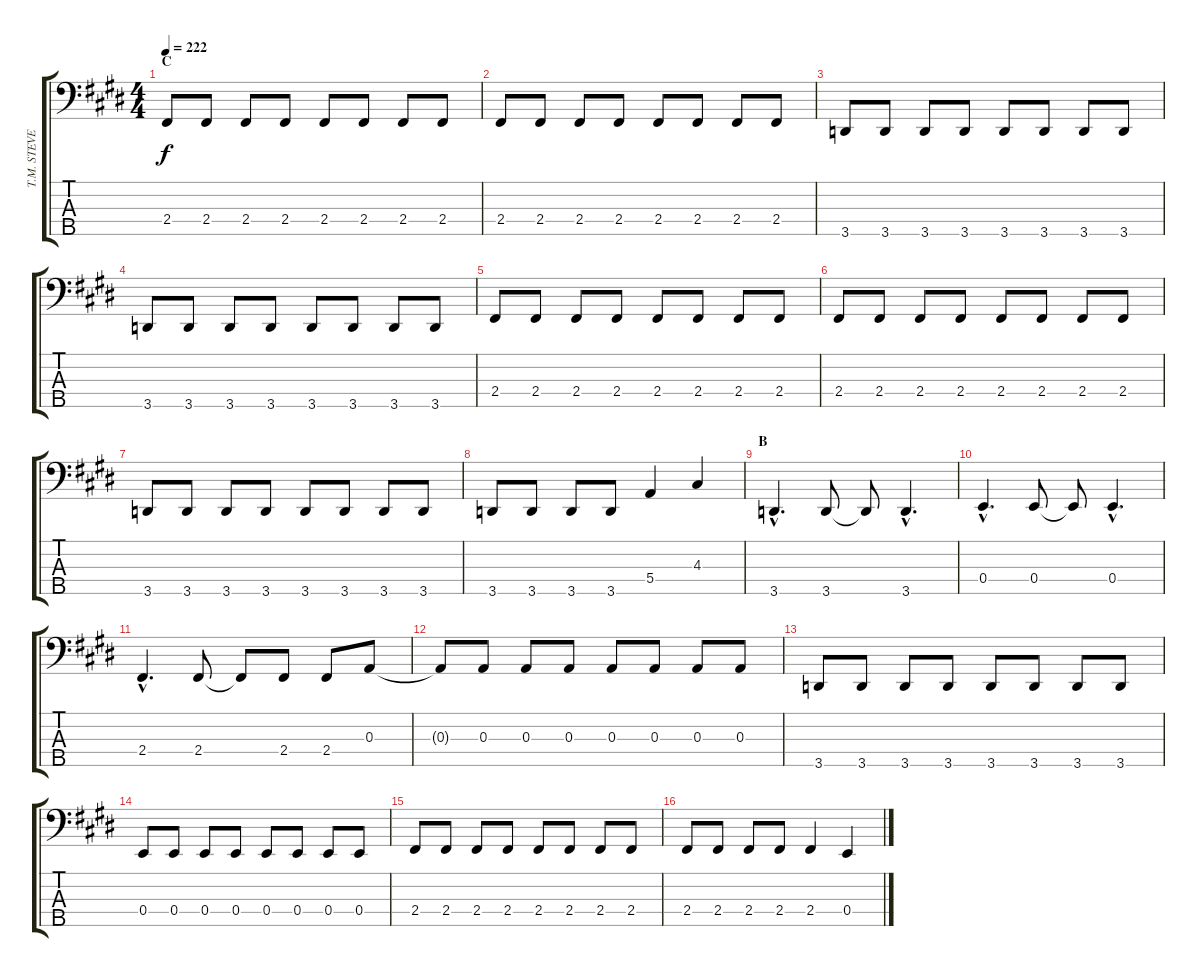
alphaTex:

\track ("T.M. STEVENS" "T.M. STEVE") {instrument electricbasspick}
\staff {score tabs}
\tuning (G2 D2 A1 E1 B0) {hide}
\ts (4 4)
\section ("" "C")
\tempo 222
\clef f4
\ks c#minor
2.4.8{dy f} 2.4.8 2.4.8 2.4.8 2.4.8 2.4.8 2.4.8 2.4.8 |
2.4.8 2.4.8 2.4.8 2.4.8 2.4.8 2.4.8 2.4.8 2.4.8 |
3.5.8 3.5.8 3.5.8 3.5.8 3.5.8 3.5.8 3.5.8 3.5.8 |
3.5.8 3.5.8 3.5.8 3.5.8 3.5.8 3.5.8 3.5.8 3.5.8 |
2.4.8 2.4.8 2.4.8 2.4.8 2.4.8 2.4.8 2.4.8 2.4.8 |
2.4.8 2.4.8 2.4.8 2.4.8 2.4.8 2.4.8 2.4.8 2.4.8 |
3.5.8 3.5.8 3.5.8 3.5.8 3.5.8 3.5.8 3.5.8 3.5.8 |
3.5.8 3.5.8 3.5.8 3.5.8 5.4.4 4.3.4 |
\section ("" "B")
3.5{hac}.4{d} 3.5.8 3.5{t}.8 3.5{hac}.4{d} |
0.4{hac}.4{d} 0.4.8 0.4{t}.8 0.4{hac}.4{d} |
2.4{hac}.4{d} 2.4.8 2.4{t}.8 2.4.8 2.4.8 0.3.8 |
0.3{t}.8 0.3.8 0.3.8 0.3.8 0.3.8 0.3.8 0.3.8 0.3.8 |
3.5.8 3.5.8 3.5.8 3.5.8 3.5.8 3.5.8 3.5.8 3.5.8 |
0.4.8 0.4.8 0.4.8 0.4.8 0.4.8 0.4.8 0.4.8 0.4.8 |
2.4.8 2.4.8 2.4.8 2.4.8 2.4.8 2.4.8 2.4.8 2.4.8 |
2.4.8 2.4.8 2.4.8 2.4.8 2.4.4 0.4.4
